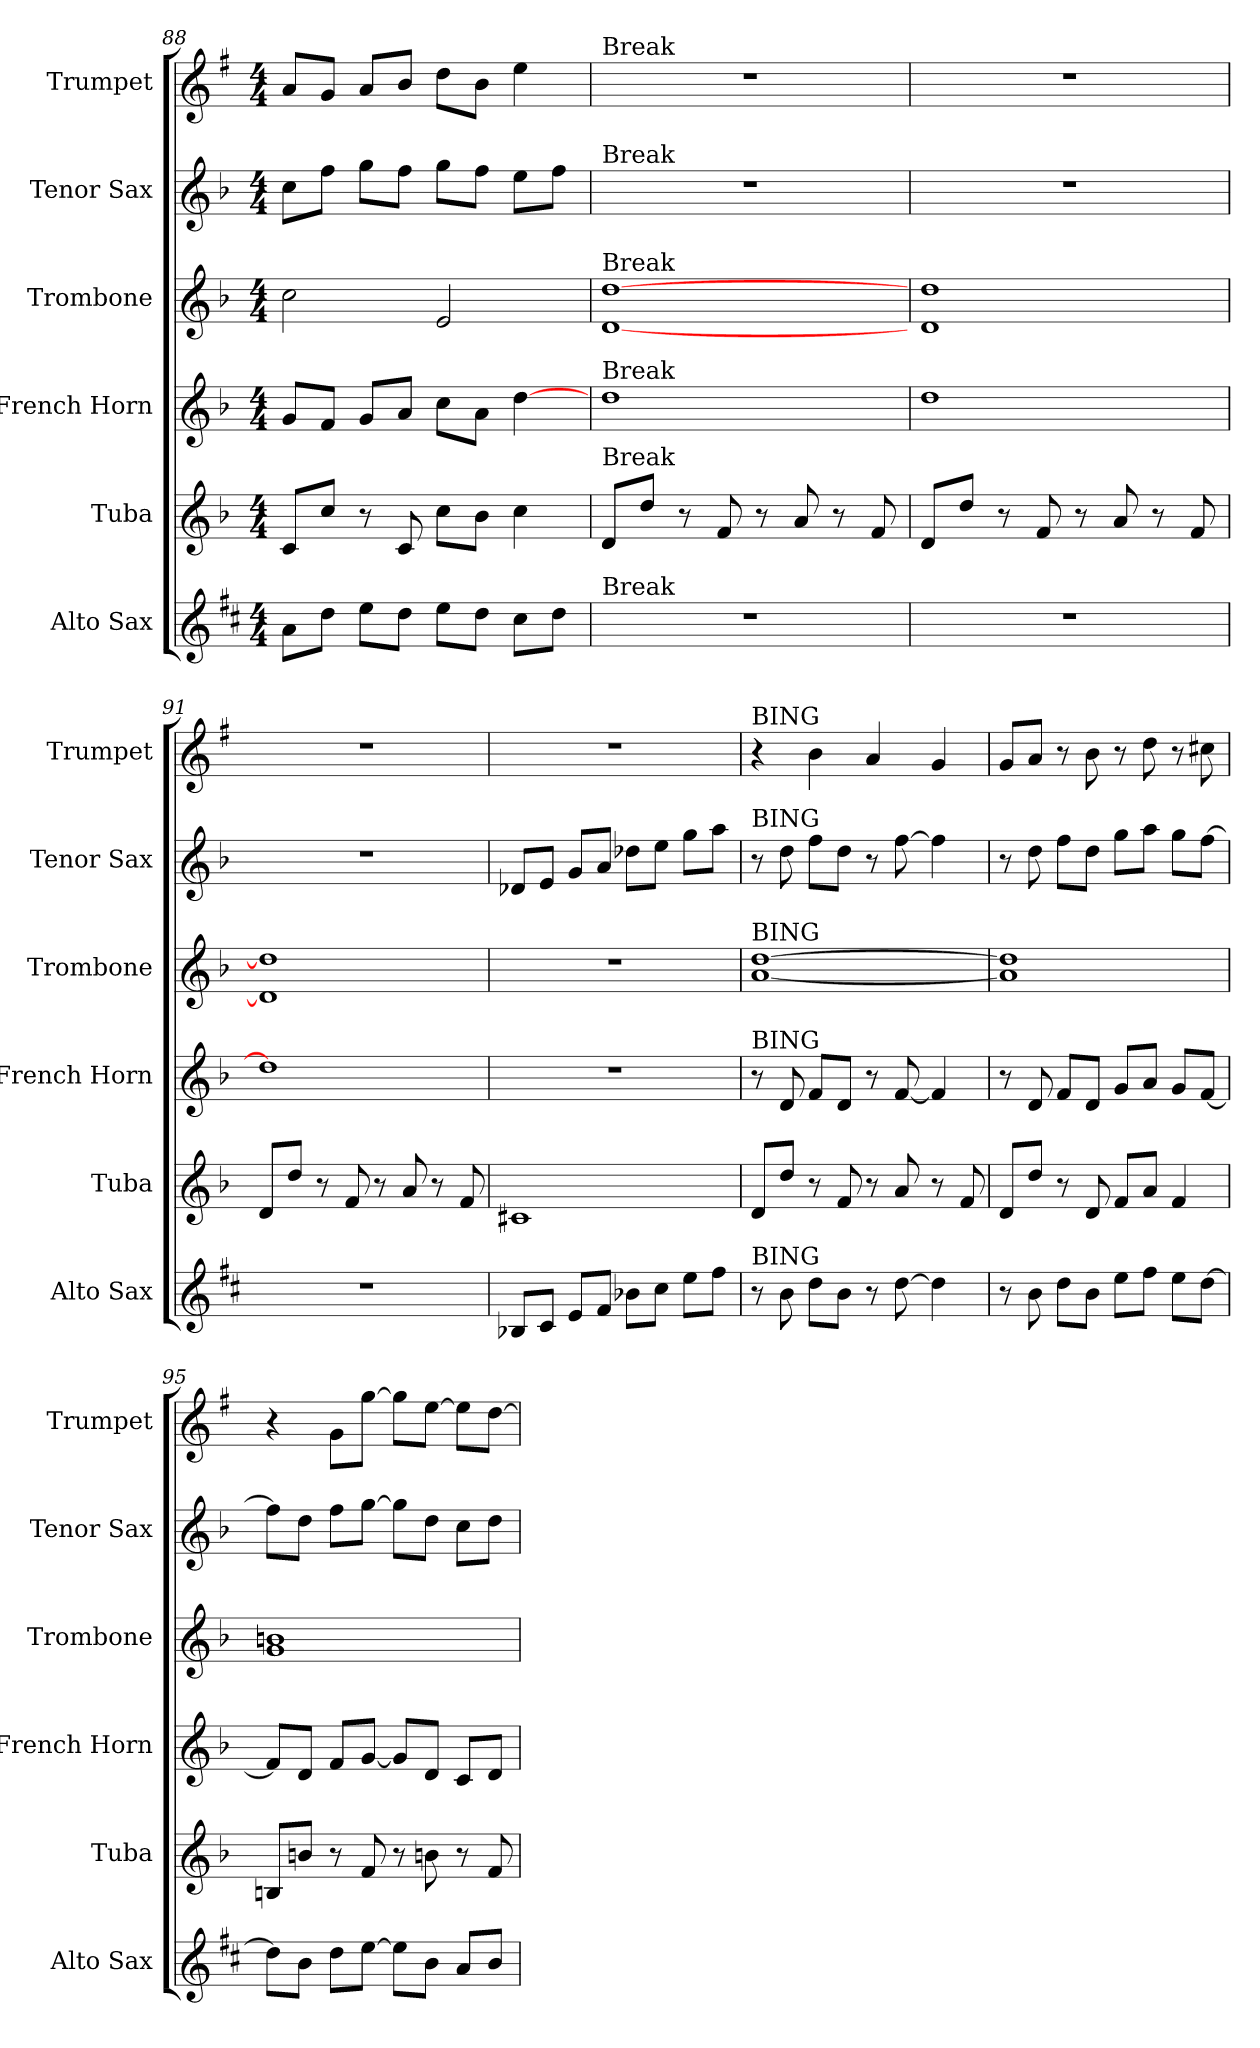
**kern	**kern	**kern	**kern	**kern	**kern
*part6	*part5	*part4	*part3	*part2	*part1
*staff6	*staff5	*staff4	*staff3	*staff2	*staff1
*I"Alto Sax	*I"Tuba	*I"French Horn	*I"Trombone	*I"Tenor Sax	*I"Trumpet
*I'Alto Sax	*I'Tuba	*I'French Horn	*I'Trombone	*I'Tenor Sax	*I'Trumpet
*clefG2	*clefG2	*clefG2	*clefG2	*clefG2	*clefG2
*ITrd5c9	*ITrd15c26	*ITrd8c14	*ITrd8c14	*ITrd8c14	*ITrd1c2
*k[b-]	*k[b-]	*k[b-]	*k[b-]	*k[b-]	*k[b-]
*M4/4	*M4/4	*M4/4	*M4/4	*M4/4	*M4/4
=88	=88	=88	=88	=88	=88
8cL	8CCL	8GL	2c	8cL	8gL
8fJ	8CJ	8FJ	.	8fJ	8fJ
8gL	8r	8GL	.	8gL	8gL
8fJ	8CC	8AJ	.	8fJ	8aJ
8gL	8CL	8cL	2E	8gL	8ccL
8fJ	8BB-J	8AJ	.	8fJ	8aJ
8eL	4C	[4d	.	8eL	4dd
8fJ	.	.	.	8fJ	.
=89	=89	=89	=89	=89	=89
!	!	!	!	!	!LO:TX:a:t=Break
!	!	!	!	!LO:TX:a:t=Break	!
!	!	!	!LO:TX:a:t=Break	!	!
!	!	!LO:TX:a:t=Break	!	!	!
!	!LO:TX:a:t=Break	!	!	!	!
!LO:TX:a:t=Break	!	!	!	!	!
1r	8DDL	1d	[1D [1d	1r	1r
.	8DJ	.	.	.	.
.	8r	.	.	.	.
.	8FF	.	.	.	.
.	8r	.	.	.	.
.	8AA	.	.	.	.
.	8r	.	.	.	.
.	8FF	.	.	.	.
=90	=90	=90	=90	=90	=90
1r	8DDL	1d	1D 1d	1r	1r
.	8DJ	.	.	.	.
.	8r	.	.	.	.
.	8FF	.	.	.	.
.	8r	.	.	.	.
.	8AA	.	.	.	.
.	8r	.	.	.	.
.	8FF	.	.	.	.
=91	=91	=91	=91	=91	=91
1r	8DDL	1d]	1D] 1d]	1r	1r
.	8DJ	.	.	.	.
.	8r	.	.	.	.
.	8FF	.	.	.	.
.	8r	.	.	.	.
.	8AA	.	.	.	.
.	8r	.	.	.	.
.	8FF	.	.	.	.
=92	=92	=92	=92	=92	=92
8D-XL	1CC#X	1r	1r	8D-XL	1r
8EJ	.	.	.	8EJ	.
8GL	.	.	.	8GL	.
8AJ	.	.	.	8AJ	.
8d-XL	.	.	.	8d-XL	.
8eJ	.	.	.	8eJ	.
8gL	.	.	.	8gL	.
8aJ	.	.	.	8aJ	.
=93	=93	=93	=93	=93	=93
!	!	!	!	!	!LO:TX:a:t=BING
!	!	!	!	!LO:TX:a:t=BING	!
!	!	!	!LO:TX:a:t=BING	!	!
!	!	!LO:TX:a:t=BING	!	!	!
!LO:TX:a:t=BING	!	!	!	!	!
8r	8DDL	8r	[1A [1d	8r	4r
8d	8DJ	8D	.	8d	.
8fL	8r	8FL	.	8fL	4a
8dJ	8FF	8DJ	.	8dJ	.
8r	8r	8r	.	8r	4g
[8f	8AA	[8F	.	[8f	.
4f]	8r	4F]	.	4f]	4f
.	8FF	.	.	.	.
=94	=94	=94	=94	=94	=94
8r	8DDL	8r	1A] 1d]	8r	8fL
8d	8DJ	8D	.	8d	8gJ
8fL	8r	8FL	.	8fL	8r
8dJ	8DD	8DJ	.	8dJ	8a
8gL	8FFL	8GL	.	8gL	8r
8aJ	8AAJ	8AJ	.	8aJ	8cc
8gL	4FF	8GL	.	8gL	8r
[8fJ	.	[8FJ	.	[8fJ	8bn
=95	=95	=95	=95	=95	=95
8fL]	8BBBnL	8FL]	1G 1Bn	8fL]	4r
8dJ	8BBnJ	8DJ	.	8dJ	.
8fL	8r	8FL	.	8fL	8fL
[8gJ	8FF	[8GJ	.	[8gJ	[8ffJ
8gL]	8r	8GL]	.	8gL]	8ffL]
8dJ	8BBn	8DJ	.	8dJ	[8ddJ
8cL	8r	8CL	.	8cL	8ddL]
8dJ	8FF	8DJ	.	8dJ	[8ccJ
=	=	=	=	=	=
*-	*-	*-	*-	*-	*-
